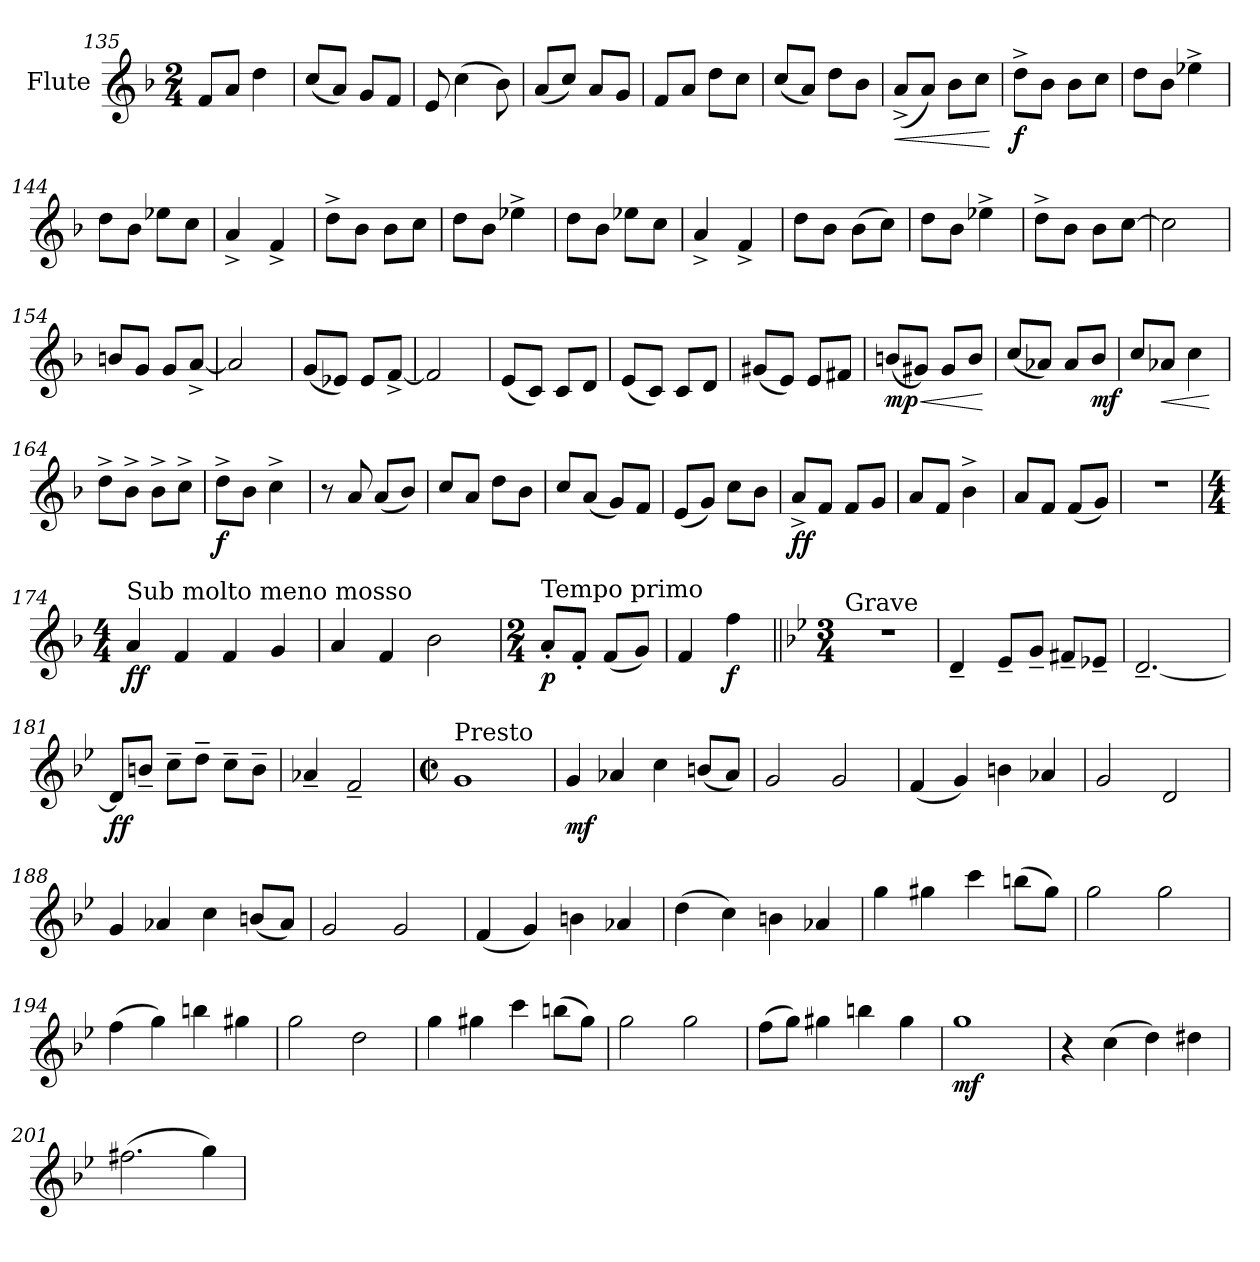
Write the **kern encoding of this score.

**kern	**dynam
*part1	*part1
*staff1	*staff1
*I"Flute	*
*I'Fl	*
*clefG2	*
*k[b-]	*
*F:	*
*M2/4	*
=135	=135
8f/L	.
8a/J	.
4dd\	.
=136	=136
(8cc/L	.
8a/J)	.
8g/L	.
8f/J	.
=137	=137
8e/	.
(4cc\	.
8b-\)	.
=138	=138
(8a/L	.
8cc/J)	.
8a/L	.
8g/J	.
=139	=139
8f/L	.
8a/J	.
8dd\L	.
8cc\J	.
=140	=140
(8cc/L	.
8a/J)	.
8dd\L	.
8b-\J	.
=141	=141
!	!LO:HP:b
(8a^/L	<
8a/J)	.
8b-\L	.
8cc\J	.
.	[
=142	=142
!	!LO:DY:b
8dd^\L	f
8b-\J	.
8b-\L	.
8cc\J	.
!!LO:PB:g=z
=143	=143
8dd\L	.
8b-\J	.
4ee-X^\	.
=144	=144
8dd\L	.
8b-\J	.
8ee-X\L	.
8cc\J	.
=145	=145
4a^/	.
4f^/	.
=146	=146
8dd^\L	.
8b-\J	.
8b-\L	.
8cc\J	.
=147	=147
8dd\L	.
8b-\J	.
4ee-X^\	.
=148	=148
8dd\L	.
8b-\J	.
8ee-X\L	.
8cc\J	.
=149	=149
4a^/	.
4f^/	.
=150	=150
8dd\L	.
8b-\J	.
(8b-\L	.
8cc\J)	.
=151	=151
8dd\L	.
8b-\J	.
4ee-X^\	.
=152	=152
8dd^\L	.
8b-\J	.
8b-\L	.
[8cc\J	.
!!LO:LB:g=z
=153	=153
2cc\]	.
=154	=154
8bn/L	.
8g/J	.
8g/L	.
[8a^/J	.
=155	=155
2a/]	.
=156	=156
(8g/L	.
8e-X/J)	.
8e-/L	.
[8f^/J	.
=157	=157
2f/]	.
=158	=158
(8e/L	.
8c/J)	.
8c/L	.
8d/J	.
=159	=159
(8e/L	.
8c/J)	.
8c/L	.
8d/J	.
=160	=160
(8g#X/L	.
8e/J)	.
8e/L	.
8f#X/J	.
=161	=161
!	!LO:HP:b
!	!LO:DY:n=1:b
(8bn/L	< mp
8g#X/J)	.
8g#/L	.
8b/J	.
.	[
=162	=162
(8cc/L	.
8a-X/J)	.
8a-/L	.
!	!LO:DY:b
8b-/J	mf
!!LO:LB:g=z
=163	=163
8cc/L	.
!	!LO:HP:b
8a-X/J	<
4cc\	.
.	[
=164	=164
8dd^\L	.
8b-^\J	.
8b-^\L	.
8cc^\J	.
=165	=165
!	!LO:DY:b
8dd^\L	f
8b-\J	.
4cc^\	.
=166	=166
8r	.
8a/	.
(8a/L	.
8b-/J)	.
=167	=167
8cc/L	.
8a/J	.
8dd\L	.
8b-\J	.
=168	=168
8cc/L	.
(8a/J	.
8g/L)	.
8f/J	.
=169	=169
(8e/L	.
8g/J)	.
8cc\L	.
8b-\J	.
=170	=170
!	!LO:DY:b
8a^/L	ff
8f/J	.
8f/L	.
8g/J	.
=171	=171
8a/L	.
8f/J	.
4b-^\	.
!!LO:LB:g=z
=172	=172
8a/L	.
8f/J	.
(8f/L	.
8g/J)	.
=173	=173
2r	.
=174	=174
*M4/4	*
!LO:TX:a:t=Sub molto meno mosso	!
!	!LO:DY:b
4a/	ff
4f/	.
4f/	.
4g/	.
=175	=175
4a/	.
4f/	.
2b-\	.
=176	=176
*M2/4	*
!LO:TX:a:t=Tempo primo	!
!	!LO:DY:b
8a'/L	p
8f'/J	.
(8f/L	.
8g/J)	.
=177	=177
4f/	.
!	!LO:DY:b
4ff\	f
!!LO:LB:g=z
=178||	=178||
!!LO:REH:place=s1:a:t=Variation 3
*k[b-e-]	*
*B-:	*
*M3/4	*
!LO:TX:a:t=Grave	!
2.r	.
=179	=179
4d~/	.
8e-~/L	.
8g~/J	.
8f#X~/L	.
8e-X~/J	.
=180	=180
[2.d~/	.
=181	=181
!	!LO:DY:b
8d/L]	ff
8bn~/J	.
8cc~\L	.
8dd~\J	.
8cc~\L	.
8b~\J	.
=182	=182
4a-X~/	.
2f~/	.
=183	=183
*M2/2	*
*met(c|)	*
!LO:TX:a:t=Presto	!
1g	.
=184	=184
!	!LO:DY:b
4g/	mf
4a-X/	.
4cc\	.
(8bn/L	.
8a-/J)	.
=185	=185
2g/	.
2g/	.
=186	=186
(4f/	.
4g/)	.
4bn\	.
4a-X/	.
!!LO:LB:g=z
=187	=187
2g/	.
2d/	.
=188	=188
4g/	.
4a-X/	.
4cc\	.
(8bn/L	.
8a-/J)	.
=189	=189
2g/	.
2g/	.
=190	=190
(4f/	.
4g/)	.
4bn\	.
4a-X/	.
=191	=191
(4dd\	.
4cc\)	.
4bn\	.
4a-X/	.
=192	=192
4gg\	.
4gg#X\	.
4ccc\	.
(8bbn\L	.
8gg#\J)	.
=193	=193
2gg\	.
2gg\	.
=194	=194
(4ff\	.
4gg\)	.
4bbn\	.
4gg#X\	.
=195	=195
2gg\	.
2dd\	.
!!LO:LB:g=z
=196	=196
4gg\	.
4gg#X\	.
4ccc\	.
(8bbn\L	.
8gg#\J)	.
=197	=197
2gg\	.
2gg\	.
=198	=198
(8ff\L	.
8gg\J)	.
4gg#X\	.
4bbn\	.
4gg#\	.
=199	=199
!	!LO:DY:b
1gg	mf
=200	=200
4r	.
(4cc\	.
4dd\)	.
4dd#X\	.
=201	=201
(2.ff#X\	.
4gg\)	.
=	=
*-	*-
